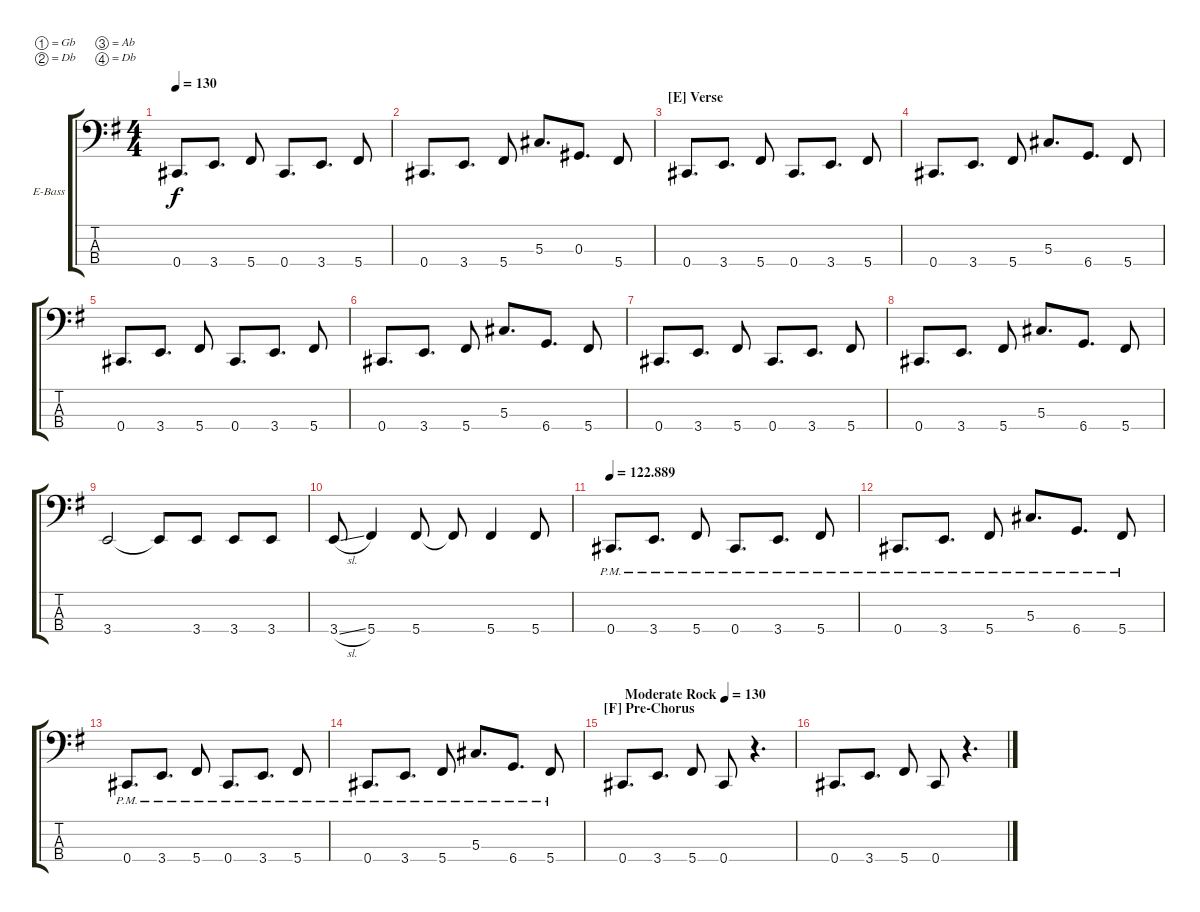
\bracketExtendMode groupsimilarinstruments
\firstSystemTrackNameOrientation horizontal
\otherSystemsTrackNameOrientation horizontal
\track ("Bass" "E-Bass") {instrument electricbassfinger}
\staff {score tabs}
\tuning (Gb2 Db2 Ab1 Db1)
\ts (4 4)
\tempo 130
\clef f4
\scale
1.05549
\ks g
0.4.8{d dy f} 3.4.8{d} 5.4.8 0.4.8{d} 3.4.8{d} 5.4.8 |
\scale
0.944515 0.4.8{d} 3.4.8{d} 5.4.8 5.3.8{d} 0.3.8{d} 5.4.8 |
\section ("E" "Verse")
\scale
1.05549 0.4.8{d} 3.4.8{d} 5.4.8 0.4.8{d} 3.4.8{d} 5.4.8 |
\scale
0.944515 0.4.8{d} 3.4.8{d} 5.4.8 5.3.8{d} 6.4.8{d} 5.4.8 |
\scale
1.05549 0.4.8{d} 3.4.8{d} 5.4.8 0.4.8{d} 3.4.8{d} 5.4.8 |
\scale
0.944515 0.4.8{d} 3.4.8{d} 5.4.8 5.3.8{d} 6.4.8{d} 5.4.8 |
\scale
1.05549 0.4.8{d} 3.4.8{d} 5.4.8 0.4.8{d} 3.4.8{d} 5.4.8 |
\scale
0.944515 0.4.8{d} 3.4.8{d} 5.4.8 5.3.8{d} 6.4.8{d} 5.4.8 |
\scale
1.05549 3.4.2 3.4{t}.8 3.4.8 3.4.8 3.4.8 |
\scale
0.944515 3.4{sl}.8 5.4.4 5.4.8 5.4{t}.8 5.4.4 5.4.8 |
\tempo
122.889
\scale
1.05549 0.4{pm}.8{d} 3.4{pm}.8{d} 5.4{pm}.8 0.4{pm}.8{d} 3.4{pm}.8{d} 5.4{pm}.8 |
\scale
0.944515 0.4{pm}.8{d} 3.4{pm}.8{d} 5.4{pm}.8 5.3{pm}.8{d} 6.4{pm}.8{d} 5.4{pm}.8 |
\scale
1.05549 0.4{pm}.8{d} 3.4{pm}.8{d} 5.4{pm}.8 0.4{pm}.8{d} 3.4{pm}.8{d} 5.4{pm}.8 |
\scale
0.944515 0.4{pm}.8{d} 3.4{pm}.8{d} 5.4{pm}.8 5.3{pm}.8{d} 6.4{pm}.8{d} 5.4{pm}.8 |
\section ("F" "Pre-Chorus")
\tempo (130 "Moderate Rock" 0.0125)
\scale
1.05549 0.4.8{d} 3.4.8{d} 5.4.8 0.4.8 r.4{d} |
\scale
0.944515 0.4.8{d} 3.4.8{d} 5.4.8 0.4.8 r.4{d}
